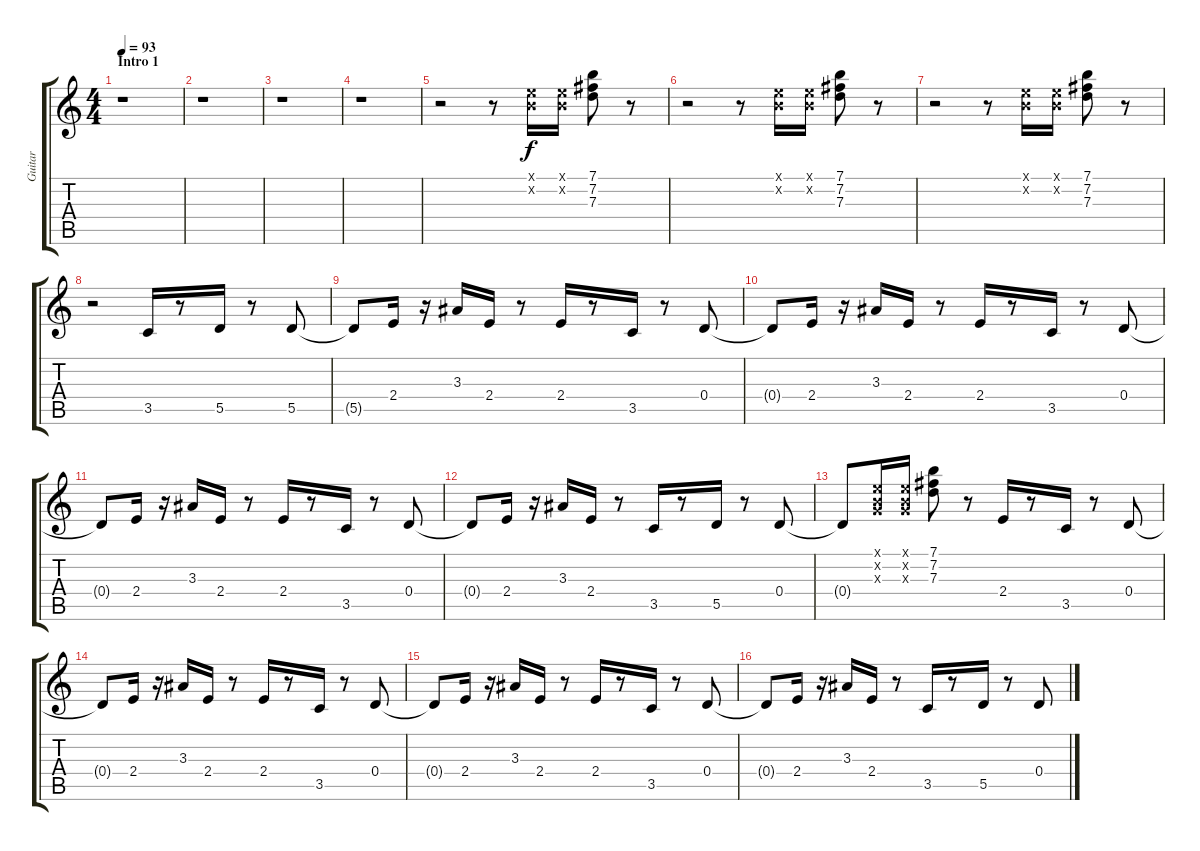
\track ("Guitar" "Guitar") {instrument distortionguitar}
\staff {score tabs}
\tuning (E4 B3 G3 D3 A2 E2) {hide}
\ts (4 4)
\section ("" "Intro 1")
\tempo 93
\clef g2
\ks c
r.1{dy f instrument distortionguitar} |
r.1 |
r.1 |
r.1 |
r.2{instrument acousticguitarsteel} r.8 (0.1{x} 0.2{x}).16 (0.1{x} 0.2{x}).16 (7.1 7.2 7.3).8 r.8 |
r.2 r.8 (0.1{x} 0.2{x}).16 (0.1{x} 0.2{x}).16 (7.1 7.2 7.3).8 r.8 |
r.2 r.8 (0.1{x} 0.2{x}).16 (0.1{x} 0.2{x}).16 (7.1 7.2 7.3).8 r.8 |
r.2 3.5.16 r.8 5.5.16 r.8 5.5.8 |
5.5{t}.8 2.4.16 r.16 3.3.16 2.4.16 r.8 2.4.16 r.8 3.5.16 r.8 0.4.8 |
0.4{t}.8 2.4.16 r.16 3.3.16 2.4.16 r.8 2.4.16 r.8 3.5.16 r.8 0.4.8 |
0.4{t}.8 2.4.16 r.16 3.3.16 2.4.16 r.8 2.4.16 r.8 3.5.16 r.8 0.4.8 |
0.4{t}.8 2.4.16 r.16 3.3.16 2.4.16 r.8 3.5.16 r.8 5.5.16 r.8 0.4.8 |
0.4{t}.8 (0.1{x} 0.2{x} 0.3{x}).16 (0.1{x} 0.2{x} 0.3{x}).16 (7.1 7.2 7.3).8 r.8 2.4.16 r.8 3.5.16 r.8 0.4.8 |
0.4{t}.8 2.4.16 r.16 3.3.16 2.4.16 r.8 2.4.16 r.8 3.5.16 r.8 0.4.8 |
0.4{t}.8 2.4.16 r.16 3.3.16 2.4.16 r.8 2.4.16 r.8 3.5.16 r.8 0.4.8 |
0.4{t}.8 2.4.16 r.16 3.3.16 2.4.16 r.8 3.5.16 r.8 5.5.16 r.8 0.4.8
